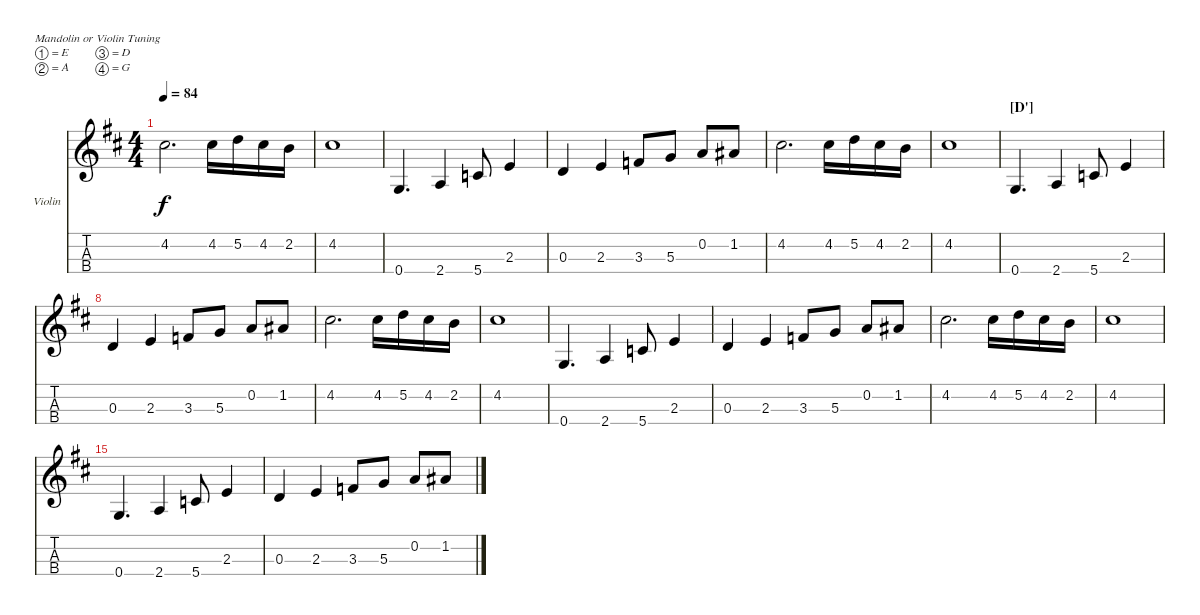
\bracketExtendMode nobrackets
\firstSystemTrackNameOrientation horizontal
\otherSystemsTrackNameOrientation horizontal
\defaultBarNumberDisplay FirstOfSystem
\track ("Violin" "Violin") {instrument violin}
\staff {score tabs}
\tuning (E5 A4 D4 G3)
\ts (4 4)
\tempo 84
\clef g2
\scale
0.333333
\ks d
4.2.2{d dy f} 4.2.16 5.2.16 4.2.16 2.2.16 |
\scale
0.333333 4.2.1 |
\scale
0.333333 0.4.4{d} 2.4.4 5.4.8 2.3.4 |
\scale
0.333333 0.3.4 2.3.4 3.3.8 5.3.8 0.2.8 1.2.8 |
\scale
0.333333 4.2.2{d} 4.2.16 5.2.16 4.2.16 2.2.16 |
\scale
0.333333 4.2.1 |
\section ("D'" "")
\scale
0.333333 0.4.4{d} 2.4.4 5.4.8 2.3.4 |
\scale
0.333333 0.3.4 2.3.4 3.3.8 5.3.8 0.2.8 1.2.8 |
\scale
0.333333 4.2.2{d} 4.2.16 5.2.16 4.2.16 2.2.16 |
\scale
0.333333 4.2.1 |
\scale
0.333333 0.4.4{d} 2.4.4 5.4.8 2.3.4 |
\scale
0.333333 0.3.4 2.3.4 3.3.8 5.3.8 0.2.8 1.2.8 |
\scale
0.333333 4.2.2{d} 4.2.16 5.2.16 4.2.16 2.2.16 |
\scale
0.333333 4.2.1 |
\scale
0.333333 0.4.4{d} 2.4.4 5.4.8 2.3.4 |
\scale
0.333333 0.3.4 2.3.4 3.3.8 5.3.8 0.2.8 1.2.8
